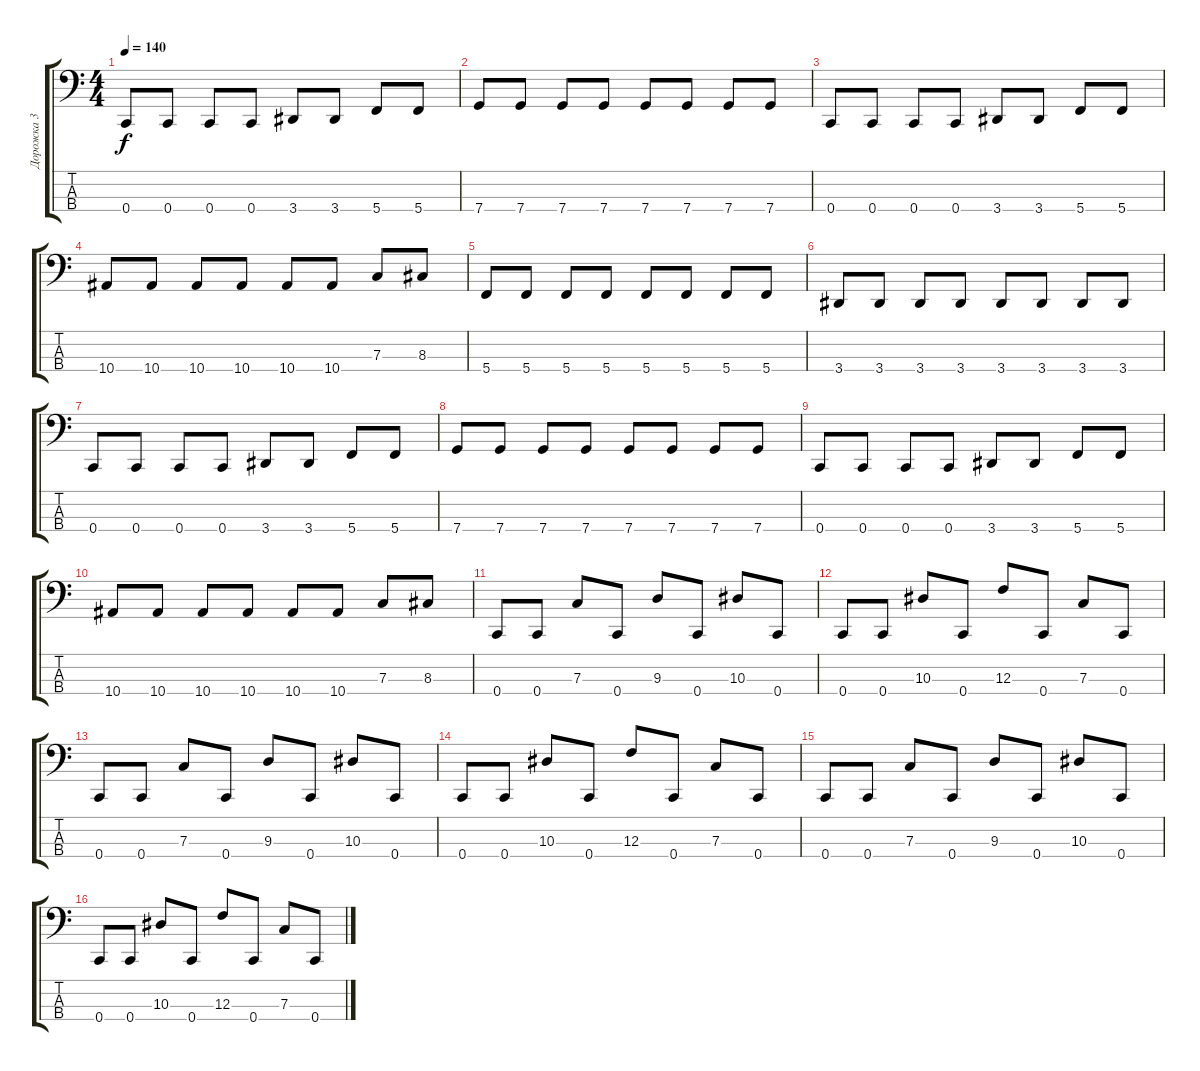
\track ("Дорожка 3" "Дорожка 3") {instrument slapbass1}
\staff {score tabs}
\tuning (Eb2 Bb1 F1 C1) {hide}
\ts (4 4)
\tempo 140
\clef f4
\ks c
0.4.8{dy f} 0.4.8 0.4.8 0.4.8 3.4.8 3.4.8 5.4.8 5.4.8 |
7.4.8 7.4.8 7.4.8 7.4.8 7.4.8 7.4.8 7.4.8 7.4.8 |
0.4.8 0.4.8 0.4.8 0.4.8 3.4.8 3.4.8 5.4.8 5.4.8 |
10.4.8 10.4.8 10.4.8 10.4.8 10.4.8 10.4.8 7.3.8 8.3.8 |
5.4.8 5.4.8 5.4.8 5.4.8 5.4.8 5.4.8 5.4.8 5.4.8 |
3.4.8 3.4.8 3.4.8 3.4.8 3.4.8 3.4.8 3.4.8 3.4.8 |
0.4.8 0.4.8 0.4.8 0.4.8 3.4.8 3.4.8 5.4.8 5.4.8 |
7.4.8 7.4.8 7.4.8 7.4.8 7.4.8 7.4.8 7.4.8 7.4.8 |
0.4.8 0.4.8 0.4.8 0.4.8 3.4.8 3.4.8 5.4.8 5.4.8 |
10.4.8 10.4.8 10.4.8 10.4.8 10.4.8 10.4.8 7.3.8 8.3.8 |
0.4.8 0.4.8 7.3.8 0.4.8 9.3.8 0.4.8 10.3.8 0.4.8 |
0.4.8 0.4.8 10.3.8 0.4.8 12.3.8 0.4.8 7.3.8 0.4.8 |
0.4.8 0.4.8 7.3.8 0.4.8 9.3.8 0.4.8 10.3.8 0.4.8 |
0.4.8 0.4.8 10.3.8 0.4.8 12.3.8 0.4.8 7.3.8 0.4.8 |
0.4.8 0.4.8 7.3.8 0.4.8 9.3.8 0.4.8 10.3.8 0.4.8 |
0.4.8 0.4.8 10.3.8 0.4.8 12.3.8 0.4.8 7.3.8 0.4.8
